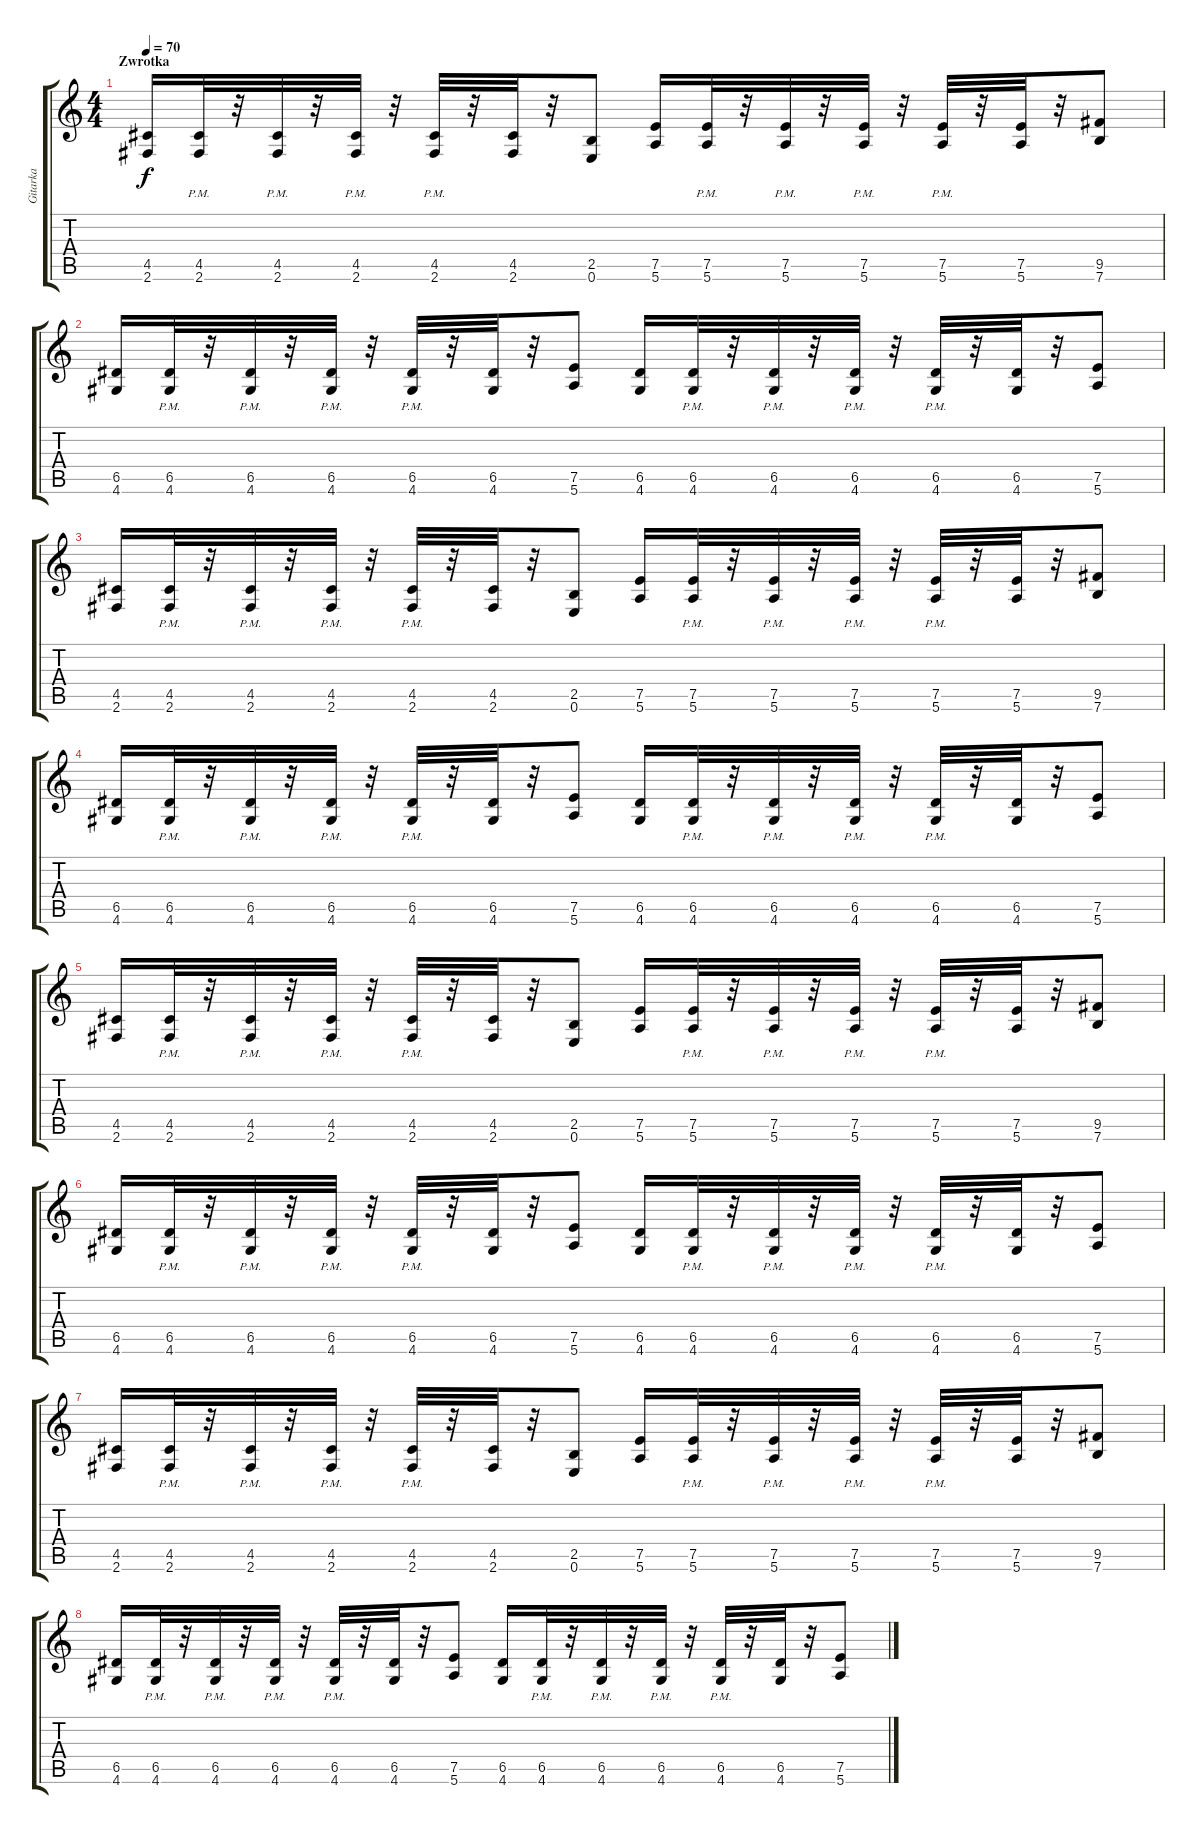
\track ("Gitarka" "Gitarka") {instrument overdrivenguitar}
\staff {score tabs}
\tuning (E4 B3 G3 D3 A2 E2) {hide}
\ts (4 4)
\section ("" "Zwrotka")
\tempo 70
\clef g2
\ks c
(4.5 2.6).16{dy f} (4.5{pm} 2.6{pm}).32 r.32 (4.5{pm} 2.6{pm}).32 r.32 (4.5{pm} 2.6{pm}).32 r.32 (4.5{pm} 2.6{pm}).32 r.32 (4.5 2.6).32 r.32 (2.5 0.6).8 (7.5 5.6).16 (7.5{pm} 5.6{pm}).32 r.32 (7.5{pm} 5.6{pm}).32 r.32 (7.5{pm} 5.6{pm}).32 r.32 (7.5{pm} 5.6{pm}).32 r.32 (7.5 5.6).32 r.32 (9.5 7.6).8 |
(6.5 4.6).16 (6.5{pm} 4.6{pm}).32 r.32 (6.5{pm} 4.6{pm}).32 r.32 (6.5{pm} 4.6{pm}).32 r.32 (6.5{pm} 4.6{pm}).32 r.32 (6.5 4.6).32 r.32 (7.5 5.6).8 (6.5 4.6).16 (6.5{pm} 4.6{pm}).32 r.32 (6.5{pm} 4.6{pm}).32 r.32 (6.5{pm} 4.6{pm}).32 r.32 (6.5{pm} 4.6{pm}).32 r.32 (6.5 4.6).32 r.32 (7.5 5.6).8 |
(4.5 2.6).16 (4.5{pm} 2.6{pm}).32 r.32 (4.5{pm} 2.6{pm}).32 r.32 (4.5{pm} 2.6{pm}).32 r.32 (4.5{pm} 2.6{pm}).32 r.32 (4.5 2.6).32 r.32 (2.5 0.6).8 (7.5 5.6).16 (7.5{pm} 5.6{pm}).32 r.32 (7.5{pm} 5.6{pm}).32 r.32 (7.5{pm} 5.6{pm}).32 r.32 (7.5{pm} 5.6{pm}).32 r.32 (7.5 5.6).32 r.32 (9.5 7.6).8 |
(6.5 4.6).16 (6.5{pm} 4.6{pm}).32 r.32 (6.5{pm} 4.6{pm}).32 r.32 (6.5{pm} 4.6{pm}).32 r.32 (6.5{pm} 4.6{pm}).32 r.32 (6.5 4.6).32 r.32 (7.5 5.6).8 (6.5 4.6).16 (6.5{pm} 4.6{pm}).32 r.32 (6.5{pm} 4.6{pm}).32 r.32 (6.5{pm} 4.6{pm}).32 r.32 (6.5{pm} 4.6{pm}).32 r.32 (6.5 4.6).32 r.32 (7.5 5.6).8 |
(4.5 2.6).16 (4.5{pm} 2.6{pm}).32 r.32 (4.5{pm} 2.6{pm}).32 r.32 (4.5{pm} 2.6{pm}).32 r.32 (4.5{pm} 2.6{pm}).32 r.32 (4.5 2.6).32 r.32 (2.5 0.6).8 (7.5 5.6).16 (7.5{pm} 5.6{pm}).32 r.32 (7.5{pm} 5.6{pm}).32 r.32 (7.5{pm} 5.6{pm}).32 r.32 (7.5{pm} 5.6{pm}).32 r.32 (7.5 5.6).32 r.32 (9.5 7.6).8 |
(6.5 4.6).16 (6.5{pm} 4.6{pm}).32 r.32 (6.5{pm} 4.6{pm}).32 r.32 (6.5{pm} 4.6{pm}).32 r.32 (6.5{pm} 4.6{pm}).32 r.32 (6.5 4.6).32 r.32 (7.5 5.6).8 (6.5 4.6).16 (6.5{pm} 4.6{pm}).32 r.32 (6.5{pm} 4.6{pm}).32 r.32 (6.5{pm} 4.6{pm}).32 r.32 (6.5{pm} 4.6{pm}).32 r.32 (6.5 4.6).32 r.32 (7.5 5.6).8 |
(4.5 2.6).16 (4.5{pm} 2.6{pm}).32 r.32 (4.5{pm} 2.6{pm}).32 r.32 (4.5{pm} 2.6{pm}).32 r.32 (4.5{pm} 2.6{pm}).32 r.32 (4.5 2.6).32 r.32 (2.5 0.6).8 (7.5 5.6).16 (7.5{pm} 5.6{pm}).32 r.32 (7.5{pm} 5.6{pm}).32 r.32 (7.5{pm} 5.6{pm}).32 r.32 (7.5{pm} 5.6{pm}).32 r.32 (7.5 5.6).32 r.32 (9.5 7.6).8 |
(6.5 4.6).16 (6.5{pm} 4.6{pm}).32 r.32 (6.5{pm} 4.6{pm}).32 r.32 (6.5{pm} 4.6{pm}).32 r.32 (6.5{pm} 4.6{pm}).32 r.32 (6.5 4.6).32 r.32 (7.5 5.6).8 (6.5 4.6).16 (6.5{pm} 4.6{pm}).32 r.32 (6.5{pm} 4.6{pm}).32 r.32 (6.5{pm} 4.6{pm}).32 r.32 (6.5{pm} 4.6{pm}).32 r.32 (6.5 4.6).32 r.32 (7.5 5.6).8
